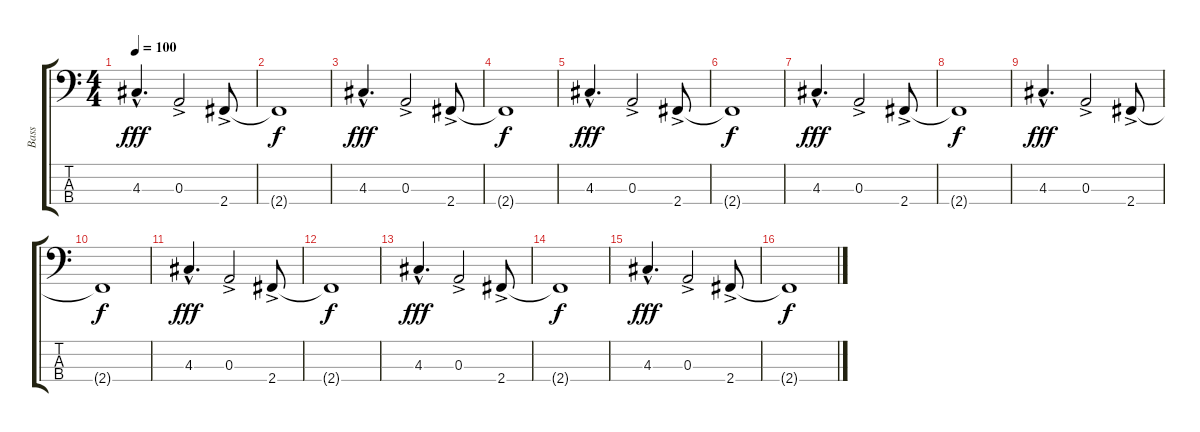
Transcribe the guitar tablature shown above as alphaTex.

\track ("Bass" "Bass") {instrument electricbassfinger}
\staff {score tabs}
\tuning (G2 D2 A1 E1) {hide}
\ts (4 4)
\tempo 100
\clef f4
\ks c
4.3{hac}.4{d dy fff} 0.3{ac}.2 2.4{ac}.8 |
2.4{t}.1{dy f} |
4.3{hac}.4{d dy fff} 0.3{ac}.2 2.4{ac}.8 |
2.4{t}.1{dy f} |
4.3{hac}.4{d dy fff} 0.3{ac}.2 2.4{ac}.8 |
2.4{t}.1{dy f} |
4.3{hac}.4{d dy fff} 0.3{ac}.2 2.4{ac}.8 |
2.4{t}.1{dy f} |
4.3{hac}.4{d dy fff} 0.3{ac}.2 2.4{ac}.8 |
2.4{t}.1{dy f} |
4.3{hac}.4{d dy fff} 0.3{ac}.2 2.4{ac}.8 |
2.4{t}.1{dy f} |
4.3{hac}.4{d dy fff} 0.3{ac}.2 2.4{ac}.8 |
2.4{t}.1{dy f} |
4.3{hac}.4{d dy fff} 0.3{ac}.2 2.4{ac}.8 |
2.4{t}.1{dy f}
